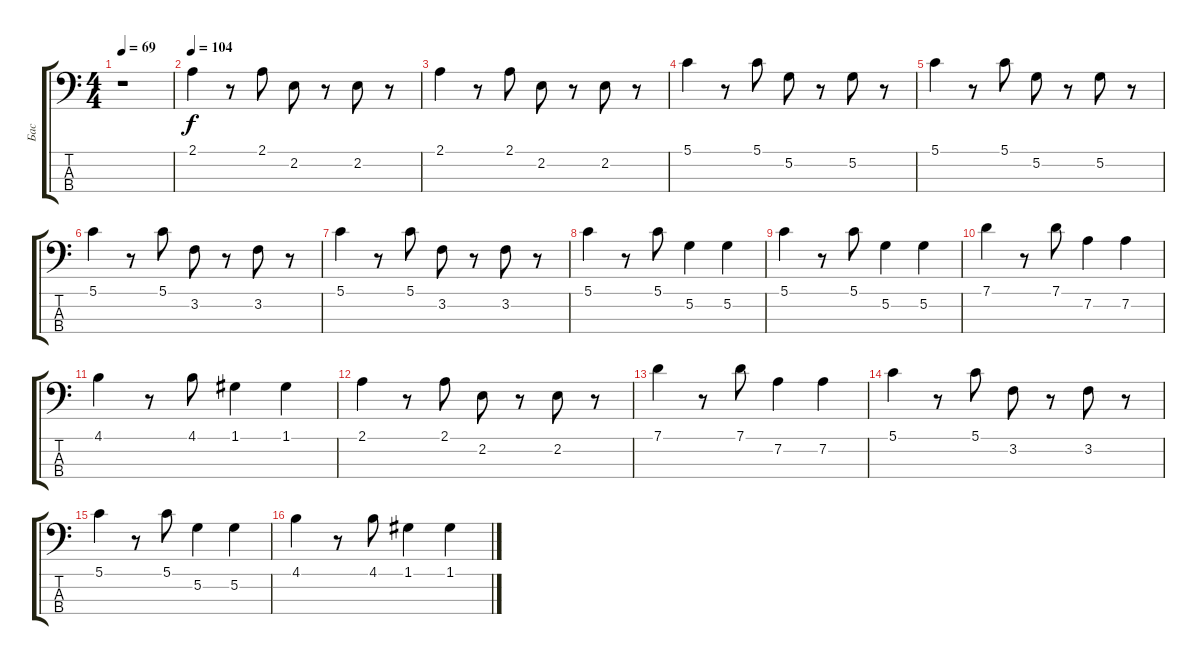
\track ("Бас" "Бас") {instrument fretlessbass}
\staff {score tabs}
\tuning (G2 D2 A1 E1) {hide}
\ts (4 4)
\tempo 69
\clef f4
\ks c
r.1{dy f} |
\tempo 104
2.1.4 r.8 2.1.8 2.2.8 r.8 2.2.8 r.8 |
2.1.4 r.8 2.1.8 2.2.8 r.8 2.2.8 r.8 |
5.1.4 r.8 5.1.8 5.2.8 r.8 5.2.8 r.8 |
5.1.4 r.8 5.1.8 5.2.8 r.8 5.2.8 r.8 |
5.1.4 r.8 5.1.8 3.2.8 r.8 3.2.8 r.8 |
5.1.4 r.8 5.1.8 3.2.8 r.8 3.2.8 r.8 |
5.1.4 r.8 5.1.8 5.2.4 5.2.4 |
5.1.4 r.8 5.1.8 5.2.4 5.2.4 |
7.1.4 r.8 7.1.8 7.2.4 7.2.4 |
4.1.4 r.8 4.1.8 1.1.4 1.1.4 |
2.1.4 r.8 2.1.8 2.2.8 r.8 2.2.8 r.8 |
7.1.4 r.8 7.1.8 7.2.4 7.2.4 |
5.1.4 r.8 5.1.8 3.2.8 r.8 3.2.8 r.8 |
5.1.4 r.8 5.1.8 5.2.4 5.2.4 |
4.1.4 r.8 4.1.8 1.1.4 1.1.4
